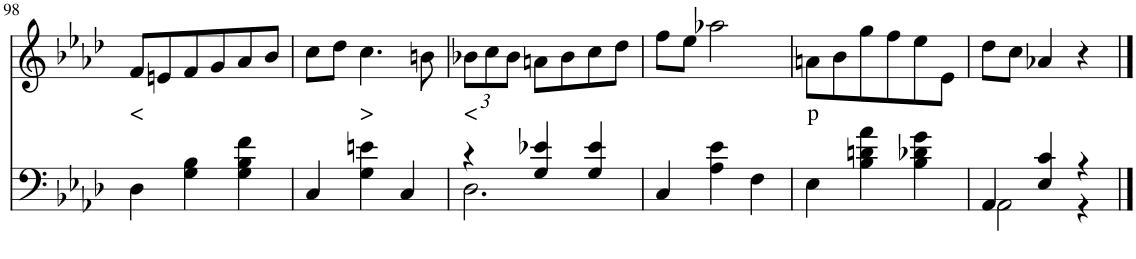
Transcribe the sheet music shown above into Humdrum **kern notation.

**kern	**kern	**text
*part2	*part1	*part1
*staff2	*staff1	*staff1
*I"piano	*I"piano	*
*I'Pno	*I'Pno	*
!!LO:PB:g=z
*clefF4	*clefG2	*
*k[b-e-a-d-]	*k[b-e-a-d-]	*
*M3/4	*M3/4	*
=98	=98	=98
!	!	!LO:LY:b
4D-\	8f/L	<
.	8en/	.
4G\ 4B-\	8f/	.
.	8g/	.
4G\ 4B-\ 4f\	8a-/	.
.	8b-/J	.
=99	=99	=99
4C/	8cc\L	.
.	8dd-\J	.
!	!	!LO:LY:b
4G\ 4en\	4.cc\	>
4C/	.	.
.	8bn\	.
=100	=100	=100
*^	*	*
*	*	*Xbrackettup	*
!	!	!	!LO:LY:b
4r	2.D-\	12b-X\L	<
.	.	12cc\	.
.	.	12b-\J	.
4G/ 4e-X/	.	8an\L	.
.	.	8b-\	.
4G/ 4e-/	.	8cc\	.
.	.	8dd-\J	.
*v	*v	*	*
=101	=101	=101
4C/	8ff\L	.
.	8ee-\J	.
4A-\ 4e-\	2aa-X\	.
4F\	.	.
=102	=102	=102
!	!	!LO:LY:b
4E-\	8an\L	p
.	8b-\	.
4B-\ 4dn\ 4a-\	8gg\	.
.	8ff\	.
4B-\ 4d-X\ 4g\	8ee-\	.
.	8e-\J	.
=103	=103	=103
*^	*	*
4AA-/	2AA-\	8dd-\L	.
.	.	8cc\J	.
4E-/ 4c/	.	4a-X/	.
4r	4r	4r	.
*v	*v	*	*
==	==	==
*-	*-	*-
